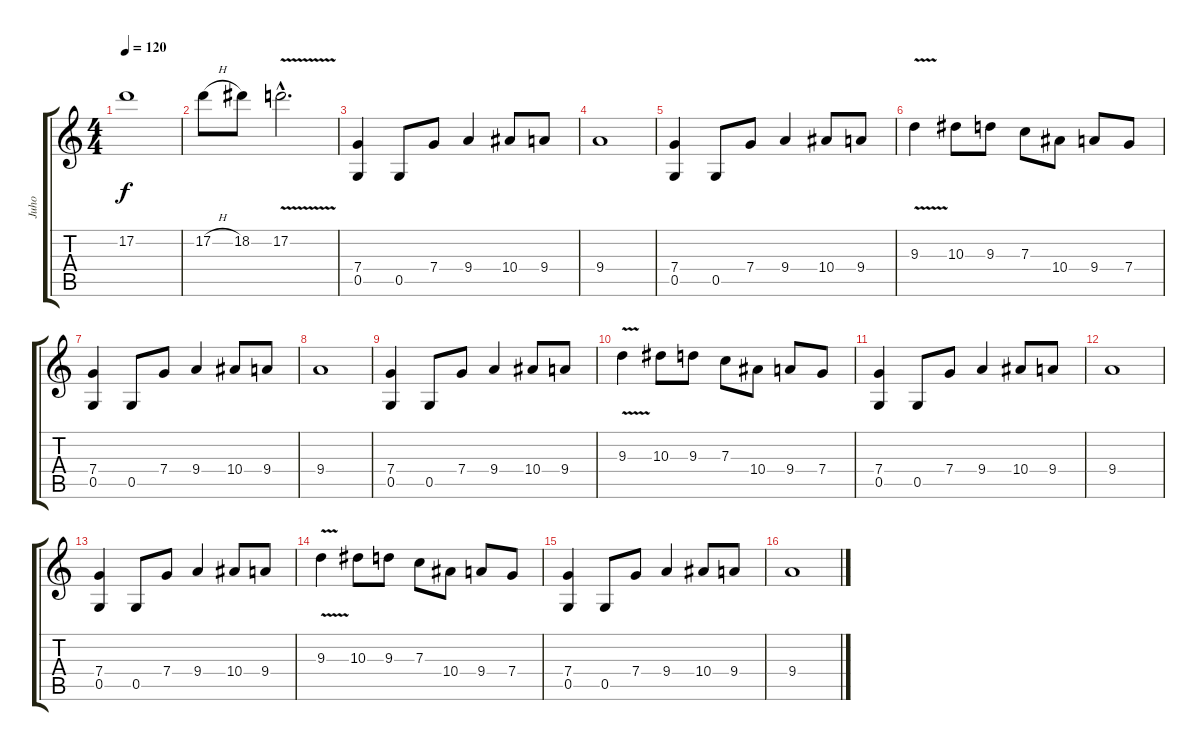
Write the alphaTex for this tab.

\track ("Juho" "Juho") {instrument electricguitarclean}
\staff {score tabs}
\tuning (D4 A3 F3 C3 G2 D2) {hide}
\ts (4 4)
\tempo 120
\clef g2
\ks c
17.2.1{dy f} |
17.2{h}.8 18.2.8 17.2{v hac}.2{d} |
(7.4 0.5).4{instrument distortionguitar} 0.5.8 7.4.8 9.4.4 10.4.8 9.4.8 |
9.4.1 |
(7.4 0.5).4 0.5.8 7.4.8 9.4.4 10.4.8 9.4.8 |
9.3{v}.4 10.3.8 9.3.8 7.3.8 10.4.8 9.4.8 7.4.8 |
(7.4 0.5).4{instrument distortionguitar} 0.5.8 7.4.8 9.4.4 10.4.8 9.4.8 |
9.4.1 |
(7.4 0.5).4 0.5.8 7.4.8 9.4.4 10.4.8 9.4.8 |
9.3{v}.4 10.3.8 9.3.8 7.3.8 10.4.8 9.4.8 7.4.8 |
(7.4 0.5).4{instrument distortionguitar} 0.5.8 7.4.8 9.4.4 10.4.8 9.4.8 |
9.4.1 |
(7.4 0.5).4 0.5.8 7.4.8 9.4.4 10.4.8 9.4.8 |
9.3{v}.4 10.3.8 9.3.8 7.3.8 10.4.8 9.4.8 7.4.8 |
(7.4 0.5).4{instrument distortionguitar} 0.5.8 7.4.8 9.4.4 10.4.8 9.4.8 |
9.4.1
